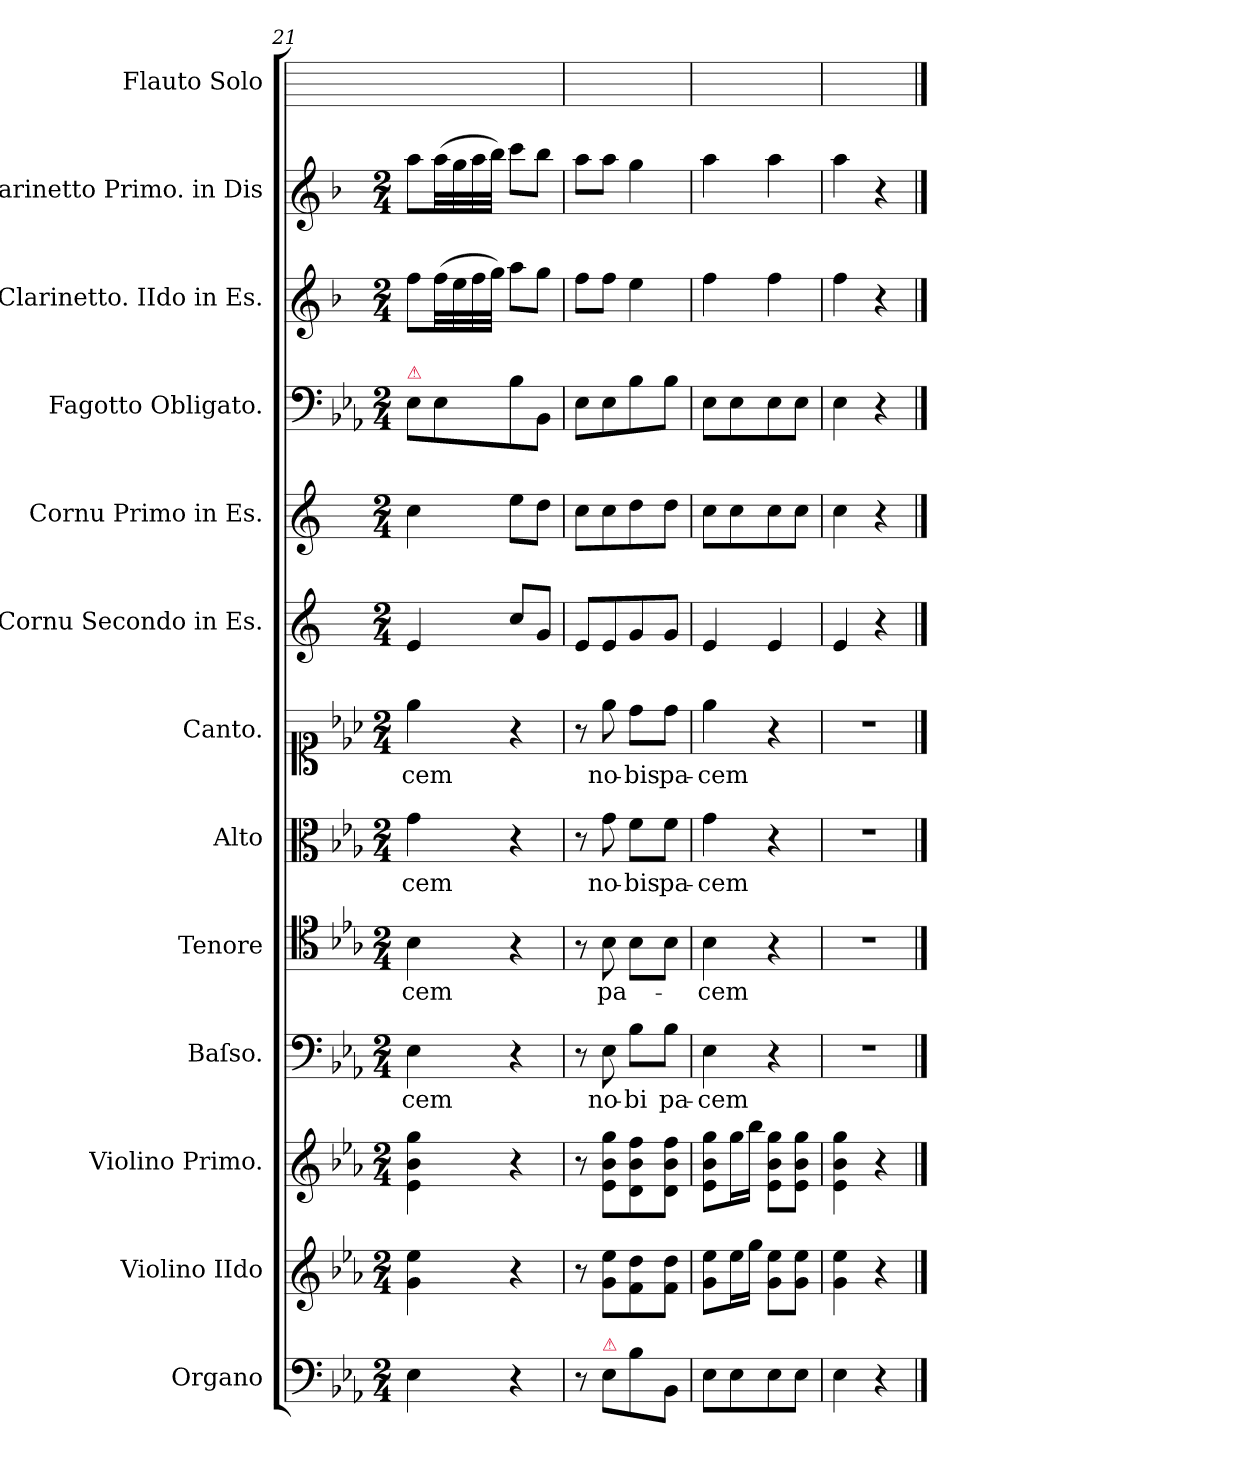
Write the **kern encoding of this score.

**kern	**kern	**kern	**kern	**text	**kern	**text	**kern	**text	**kern	**text	**kern	**kern	**kern	**kern	**kern	**kern
*part13	*part12	*part11	*part10	*part10	*part9	*part9	*part8	*part8	*part7	*part7	*part6	*part5	*part4	*part3	*part2	*part1
*staff13	*staff12	*staff11	*staff10	*staff10	*staff9	*staff9	*staff8	*staff8	*staff7	*staff7	*staff6	*staff5	*staff4	*staff3	*staff2	*staff1
*I"Organo	*I"Violino IIdo	*I"Violino Primo.	*I"Baſso.	*	*I"Tenore	*	*I"Alto	*	*I"Canto.	*	*I"Cornu Secondo in Es.	*I"Cornu Primo in Es.	*I"Fagotto Obligato.	*I"Clarinetto. IIdo in Es.	*I"Clarinetto Primo. in Dis	*I"Flauto Solo
*I'org	*I'vl 2	*I'vl 1	*I'B	*	*I'T	*	*I'A	*	*I'S	*	*I'cor 2 in E|b	*I'cor 1 in E|b	*I'fag	*I'cl 2	*I'cl 1	*I'fl
*clefF4	*clefG2	*clefG2	*clefF4	*	*clefC4	*	*clefC3	*	*clefC1	*	*clefG2	*clefG2	*clefF4	*clefG2	*clefG2	*
*	*	*	*	*	*	*	*	*	*	*	*ITrd-2c-3	*ITrd-2c-3	*	*ITrd1c2	*ITrd1c2	*
*k[b-e-a-]	*k[b-e-a-]	*k[b-e-a-]	*k[b-e-a-]	*	*k[b-e-a-]	*	*k[b-e-a-]	*	*k[b-e-a-]	*	*k[b-e-a-]	*k[b-e-a-]	*k[b-e-a-]	*k[b-e-a-]	*k[b-e-a-]	*
*E-:	*E-:	*E-:	*E-:	*	*E-:	*	*E-:	*	*E-:	*	*	*	*E-:	*E-:	*E-:	*
*M2/4	*M2/4	*M2/4	*M2/4	*	*M2/4	*	*M2/4	*	*M2/4	*	*M2/4	*M2/4	*M2/4	*M2/4	*M2/4	*
=21	=21	=21	=21	=21	=21	=21	=21	=21	=21	=21	=21	=21	=21	=21	=21	=21
!	!	!	!	!	!	!	!	!	!	!	!	!	!LO:TX:a:color=crimson:t=⚠	!	!	!
4E-\	4g\ 4ee-\	4e-\ 4b-\ 4gg\	4E-\	-cem	4B-\	-cem	4g\	-cem	4ee-\	-cem	4g/	4ee-\	8E-\L	8ee-\L	8gg\L	2ryy
.	.	.	.	.	.	.	.	.	.	.	.	.	8E-\	(32ee-\LL	(32gg\LL	.
.	.	.	.	.	.	.	.	.	.	.	.	.	.	32dd\	32ff\	.
.	.	.	.	.	.	.	.	.	.	.	.	.	.	32ee-\	32gg\	.
.	.	.	.	.	.	.	.	.	.	.	.	.	.	32ff\JJJ)	32aa-\JJJ)	.
4r	4r	4r	4r	.	4r	.	4r	.	4r	.	8ee-/L	8gg\L	8B-\	8gg\L	8bb-\L	.
.	.	.	.	.	.	.	.	.	.	.	8b-/J	8ff\J	8BB-/J	8ff\J	8aa-\J	.
=22	=22	=22	=22	=22	=22	=22	=22	=22	=22	=22	=22	=22	=22	=22	=22	=22
8r	8r	8r	8r	.	8r	.	8r	.	8r	.	8g/L	8ee-\L	8E-\L	8ee-\L	8gg\L	2ryy
!LO:TX:a:color=crimson:t=⚠	!	!	!	!	!	!	!	!	!	!	!	!	!	!	!	!
8E-\L	8g\ 8ee-\L	8e-\ 8b-\ 8gg\L	8E-\	no-	8B-\	pa-	8g\	no-	8ee-\	no-	8g/	8ee-\	8E-\	8ee-\J	8gg\J	.
8B-\	8f\ 8dd\	8d\ 8b-\ 8ff\	8B-\L	-bi	8B-\L	.	8f\L	-bis	8dd\L	-bis	8b-/	8ff\	8B-\	4dd\	4ff\	.
8BB-/J	8f\ 8dd\J	8d\ 8b-\ 8ff\J	8B-\J	pa-	8B-\J	.	8f\J	pa-	8dd\J	pa-	8b-/J	8ff\J	8B-\J	.	.	.
=23	=23	=23	=23	=23	=23	=23	=23	=23	=23	=23	=23	=23	=23	=23	=23	=23
8E-\L	8g\ 8ee-\L	8e-\ 8b-\ 8gg\L	4E-\	-cem	4B-\	-cem	4g\	-cem	4ee-\	-cem	4g/	8ee-\L	8E-\L	4ee-\	4gg\	2ryy
8E-\	16ee-\L	16gg\L	.	.	.	.	.	.	.	.	.	8ee-\	8E-\	.	.	.
.	16gg\JJ	16bb-\JJ	.	.	.	.	.	.	.	.	.	.	.	.	.	.
8E-\	8g\ 8ee-\L	8e-\ 8b-\ 8gg\L	4r	.	4r	.	4r	.	4r	.	4g/	8ee-\	8E-\	4ee-\	4gg\	.
8E-\J	8g\ 8ee-\J	8e-\ 8b-\ 8gg\J	.	.	.	.	.	.	.	.	.	8ee-\J	8E-\J	.	.	.
=24	=24	=24	=24	=24	=24	=24	=24	=24	=24	=24	=24	=24	=24	=24	=24	=24
4E-\	4g\ 4ee-\	4e-\ 4b-\ 4gg\	2r	.	2r	.	2r	.	2r	.	4g/	4ee-\	4E-\	4ee-\	4gg\	2ryy
4r	4r	4r	.	.	.	.	.	.	.	.	4r	4r	4r	4r	4r	.
==	==	==	==	==	==	==	==	==	==	==	==	==	==	==	==	==
*-	*-	*-	*-	*-	*-	*-	*-	*-	*-	*-	*-	*-	*-	*-	*-	*-
